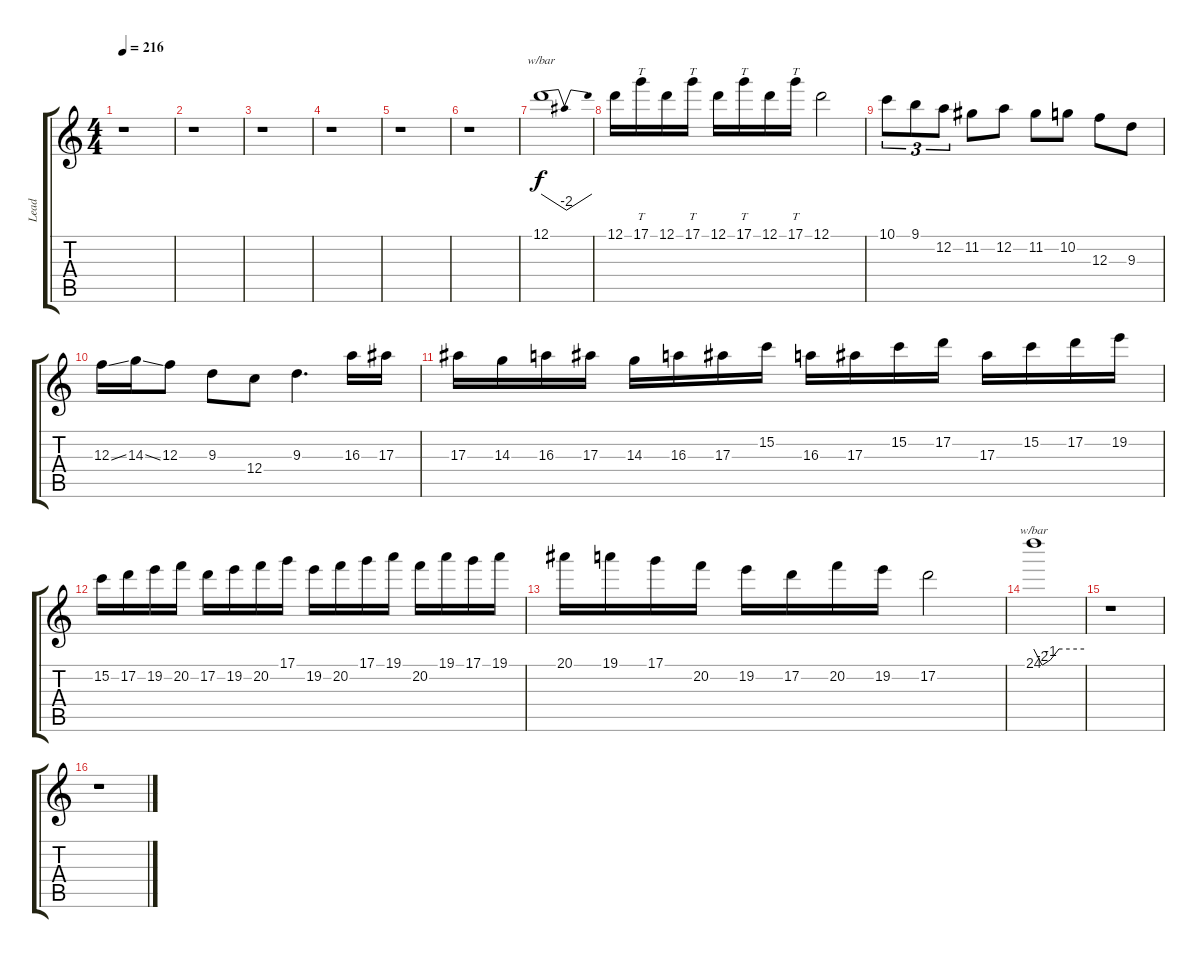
\track ("Lead" "Lead") {instrument distortionguitar}
\staff {score tabs}
\tuning (D4 A3 F3 C3 G2 D2) {hide}
\ts (4 4)
\tempo 216
\clef g2
\ks c
r.1{dy f} |
r.1 |
r.1 |
r.1 |
r.1 |
r.1 |
12.1.1{tbe (dip default 0 0 10 -8 30 -8 60 0)} |
12.1.16 17.1.16{tt} 12.1.16 17.1.16{tt} 12.1.16 17.1.16{tt} 12.1.16 17.1.16{tt} 12.1.2 |
10.1.8{tu (3 2)} 9.1.8{tu (3 2)} 12.2.8{tu (3 2)} 11.2.8 12.2.8 11.2.8 10.2.8 12.3.8 9.3.8 |
12.3{ss}.16 14.3{ss}.16 12.3.8 9.3.8 12.4.8 9.3.4{d} 16.3.16 17.3.16 |
17.3.16 14.3.16 16.3.16 17.3.16 14.3.16 16.3.16 17.3.16 15.2.16 16.3.16 17.3.16 15.2.16 17.2.16 17.3.16 15.2.16 17.2.16 19.2.16 |
15.2.16 17.2.16 19.2.16 20.2.16 17.2.16 19.2.16 20.2.16 17.1.16 19.2.16 20.2.16 17.1.16 19.1.16 20.2.16 19.1.16 17.1.16 19.1.16 |
20.1.16 19.1.16 17.1.16 20.2.16 19.2.16 17.2.16 20.2.16 19.2.16 17.2.2 |
24.1.1{tbe (custom default 0 0 10 -8 20 -4 30 0 60 0)} |
r.1 |
r.1
